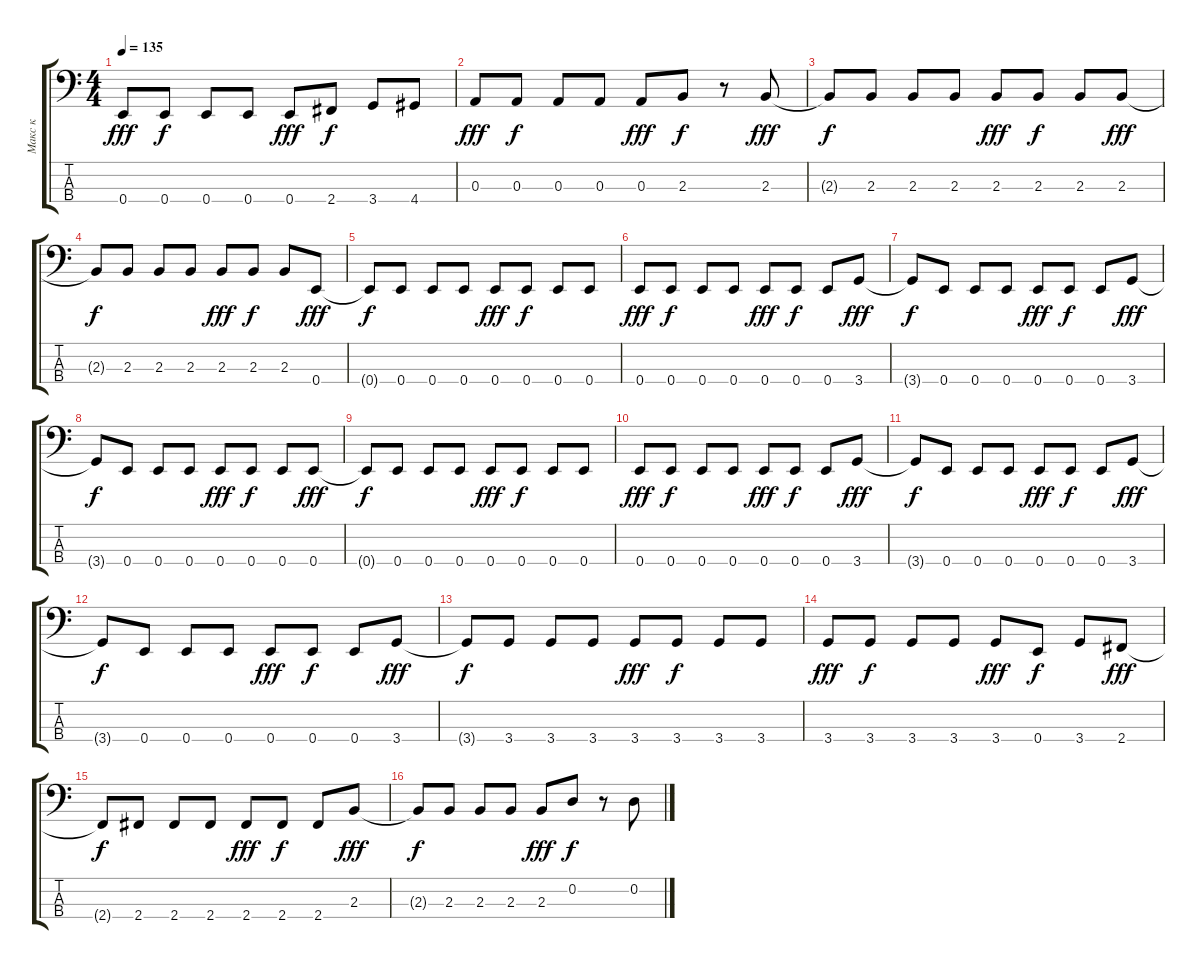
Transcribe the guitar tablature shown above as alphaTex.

\track ("Макс к" "Макс к") {instrument electricbassfinger}
\staff {score tabs}
\tuning (G2 D2 A1 E1) {hide}
\ts (4 4)
\tempo 135
\clef f4
\ks c
0.4.8{dy fff} 0.4.8{dy f} 0.4.8 0.4.8 0.4.8{dy fff} 2.4.8{dy f} 3.4.8 4.4.8 |
0.3.8{dy fff} 0.3.8{dy f} 0.3.8 0.3.8 0.3.8{dy fff} 2.3.8{dy f} r.8 2.3.8{dy fff} |
2.3{t}.8{dy f} 2.3.8 2.3.8 2.3.8 2.3.8{dy fff} 2.3.8{dy f} 2.3.8 2.3.8{dy fff} |
2.3{t}.8{dy f} 2.3.8 2.3.8 2.3.8 2.3.8{dy fff} 2.3.8{dy f} 2.3.8 0.4.8{dy fff} |
0.4{t}.8{dy f} 0.4.8 0.4.8 0.4.8 0.4.8{dy fff} 0.4.8{dy f} 0.4.8 0.4.8 |
0.4.8{dy fff} 0.4.8{dy f} 0.4.8 0.4.8 0.4.8{dy fff} 0.4.8{dy f} 0.4.8 3.4.8{dy fff} |
3.4{t}.8{dy f} 0.4.8 0.4.8 0.4.8 0.4.8{dy fff} 0.4.8{dy f} 0.4.8 3.4.8{dy fff} |
3.4{t}.8{dy f} 0.4.8 0.4.8 0.4.8 0.4.8{dy fff} 0.4.8{dy f} 0.4.8 0.4.8{dy fff} |
0.4{t}.8{dy f} 0.4.8 0.4.8 0.4.8 0.4.8{dy fff} 0.4.8{dy f} 0.4.8 0.4.8 |
0.4.8{dy fff} 0.4.8{dy f} 0.4.8 0.4.8 0.4.8{dy fff} 0.4.8{dy f} 0.4.8 3.4.8{dy fff} |
3.4{t}.8{dy f} 0.4.8 0.4.8 0.4.8 0.4.8{dy fff} 0.4.8{dy f} 0.4.8 3.4.8{dy fff} |
3.4{t}.8{dy f} 0.4.8 0.4.8 0.4.8 0.4.8{dy fff} 0.4.8{dy f} 0.4.8 3.4.8{dy fff} |
3.4{t}.8{dy f} 3.4.8 3.4.8 3.4.8 3.4.8{dy fff} 3.4.8{dy f} 3.4.8 3.4.8 |
3.4.8{dy fff} 3.4.8{dy f} 3.4.8 3.4.8 3.4.8{dy fff} 0.4.8{dy f} 3.4.8 2.4.8{dy fff} |
2.4{t}.8{dy f} 2.4.8 2.4.8 2.4.8 2.4.8{dy fff} 2.4.8{dy f} 2.4.8 2.3.8{dy fff} |
2.3{t}.8{dy f} 2.3.8 2.3.8 2.3.8 2.3.8{dy fff} 0.2.8{dy f} r.8 0.2.8
